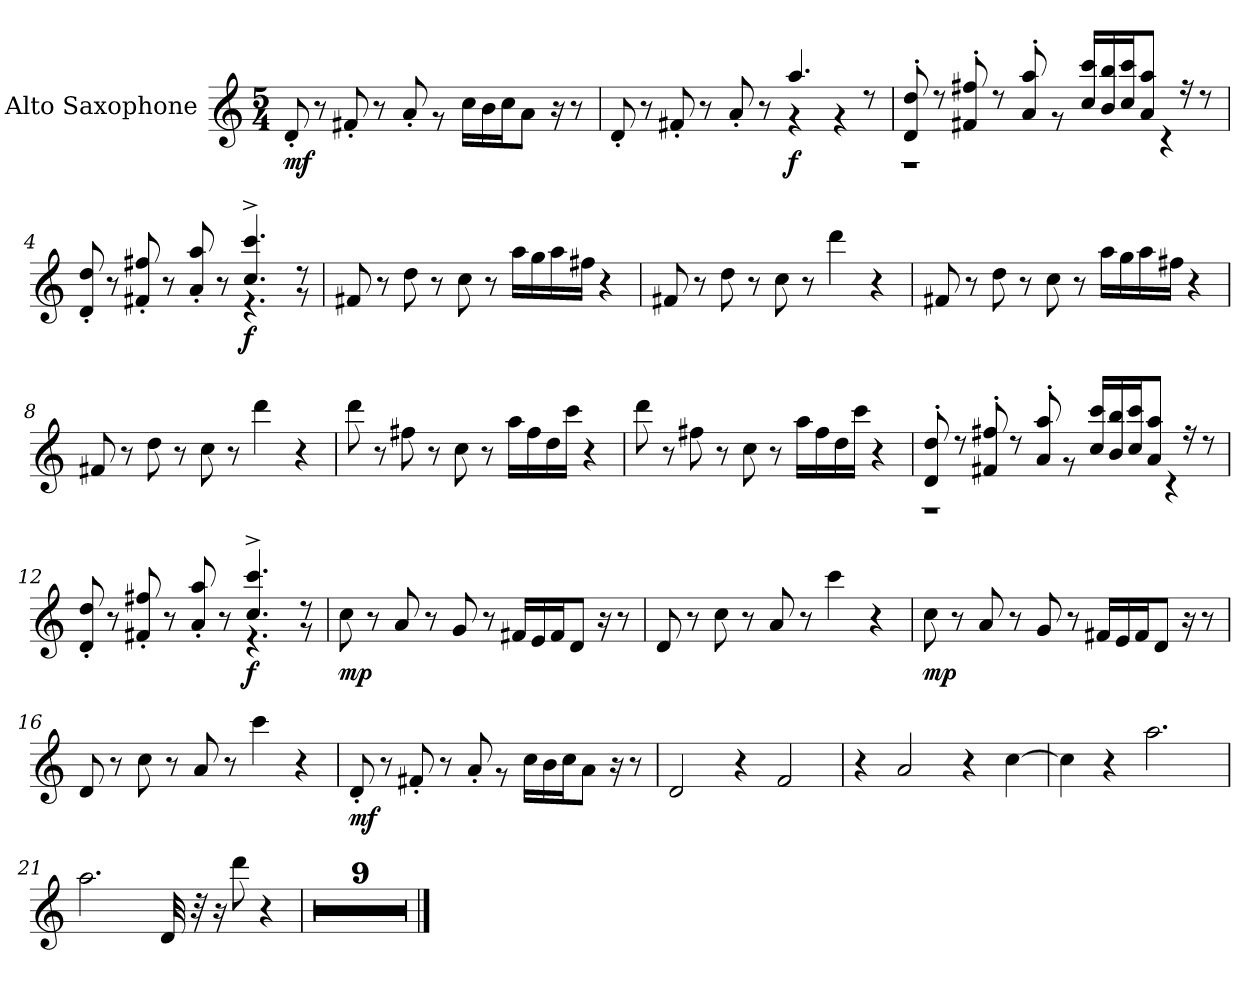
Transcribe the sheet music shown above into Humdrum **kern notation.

**kern	**dynam
*part1	*part1
*staff1	*staff1
*I"Alto Saxophone	*
*I'A. Sax.	*
*clefG2	*
*ITrd5c9	*
*k[b-e-a-]	*
*M5/4	*
=1	=1
!	!LO:DY:b
8F'/	mf
8r	.
8An'/	.
8r	.
8c'/	.
8rg	.
16e-\LL	.
16d\	.
16e-\J	.
8c\J	.
16r	.
8r	.
=2	=2
*^	*
8F'/	2.ryy	.
8r	.	.
8An'/	.	.
8r	.	.
8c'/	.	.
8r	.	.
!	!	!LO:DY:b
4.cc/	4r	f
.	4r	.
8r	.	.
=3	=3	=3
!	!	!LO:DY:b
!	!	!LO:DY:n=1:b
8F/' 8f/'	1r	mp mf
8r	.	.
8An/' 8an/'	.	.
8r	.	.
8c/' 8cc/'	.	.
8rg	.	.
16e-/ 16ee-/LL	.	.
16d/ 16dd/	.	.
16e-/ 16ee-/J	.	.
8c/ 8cc/J	.	.
.	4r	.
16r	.	.
8r	.	.
!!LO:LB:g=z	!!
=4	=4	=4
8F/' 8f/'	2.ryy	.
8r	.	.
8An/' 8an/'	.	.
8r	.	.
8c/' 8cc/'	.	.
8r	.	.
!	!	!LO:DY:b
4.e-/^ 4.ee-/^	4.r	f
8r	8r	.
*v	*v	*
=5	=5
8An/	.
8r	.
8f\	.
8r	.
8e-\	.
8r	.
16cc\LL	.
16b-\	.
16cc\	.
16an\JJ	.
4r	.
=6	=6
8An/	.
8r	.
8f\	.
8r	.
8e-\	.
8r	.
4ff\	.
4r	.
=7	=7
8An/	.
8r	.
8f\	.
8r	.
8e-\	.
8r	.
16cc\LL	.
16b-\	.
16cc\	.
16an\JJ	.
4r	.
!!LO:LB:g=z
=8	=8
8An/	.
8r	.
8f\	.
8r	.
8e-\	.
8r	.
4ff\	.
4r	.
=9	=9
8ff\	.
8r	.
8an\	.
8r	.
8e-\	.
8r	.
16cc\LL	.
16a\	.
16f\	.
16ee-\JJ	.
4r	.
=10	=10
8ff\	.
8r	.
8an\	.
8r	.
8e-\	.
8r	.
16cc\LL	.
16a\	.
16f\	.
16ee-\JJ	.
4r	.
=11	=11
*^	*
!	!	!LO:DY:b
!	!	!LO:DY:n=1:b
8F/' 8f/'	1r	mp mf
8r	.	.
8An/' 8an/'	.	.
8r	.	.
8c/' 8cc/'	.	.
8rg	.	.
16e-/ 16ee-/LL	.	.
16d/ 16dd/	.	.
16e-/ 16ee-/J	.	.
8c/ 8cc/J	.	.
.	4r	.
16r	.	.
8r	.	.
!!LO:LB:g=z	!!
=12	=12	=12
8F/' 8f/'	2.ryy	.
8r	.	.
8An/' 8an/'	.	.
8r	.	.
8c/' 8cc/'	.	.
8r	.	.
!	!	!LO:DY:b
4.e-/^ 4.ee-/^	4.r	f
8r	8r	.
=13	=13	=13
!	!	!LO:DY:b
*v	*v	*
8e-\	mp
8r	.
8c/	.
8r	.
8B-/	.
8r	.
16An/LL	.
16G/	.
16A/J	.
8F/J	.
16r	.
8r	.
=14	=14
8F/	.
8r	.
8e-\	.
8r	.
8c/	.
8r	.
4ee-\	.
4r	.
=15	=15
!	!LO:DY:b
8e-\	mp
8r	.
8c/	.
8r	.
8B-/	.
8r	.
16An/LL	.
16G/	.
16A/J	.
8F/J	.
16r	.
8r	.
!!LO:LB:g=z
=16	=16
8F/	.
8r	.
8e-\	.
8r	.
8c/	.
8r	.
4ee-\	.
4r	.
=17	=17
!	!LO:DY:b
8F'/	mf
8r	.
8An'/	.
8r	.
8c'/	.
8rg	.
16e-\LL	.
16d\	.
16e-\J	.
8c\J	.
16r	.
8r	.
=18	=18
2F/	.
4r	.
2A-/	.
=19	=19
4r	.
2c/	.
4r	.
[4e-\	.
=20	=20
4e-\]	.
4r	.
2.cc\	.
=21	=21
2.cc\	.
32F/	.
32r	.
16r	.
8ff\	.
4r	.
=22	=22
4%5r	.
!!LO:LB:g=z
=23	=23
4%5r	.
=24	=24
4%5r	.
=25	=25
4%5r	.
=26	=26
4%5r	.
=27	=27
4%5r	.
=28	=28
4%5r	.
=29	=29
4%5r	.
=30	=30
4%5r	.
==	==
*-	*-
